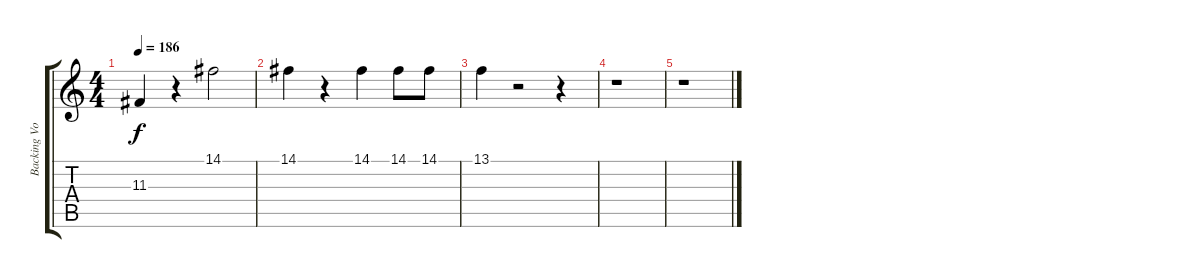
\track ("Backing Vocals" "Backing Vo") {instrument tuba}
\staff {score tabs}
\tuning (E4 B3 G3 D3 A2 E2) {hide}
\ts (4 4)
\tempo 186
\clef g2
\ks c
11.3.4{dy f} r.4 14.1.2 |
14.1.4 r.4 14.1.4 14.1.8 14.1.8 |
13.1.4 r.2 r.4 |
r.1 |
r.1
